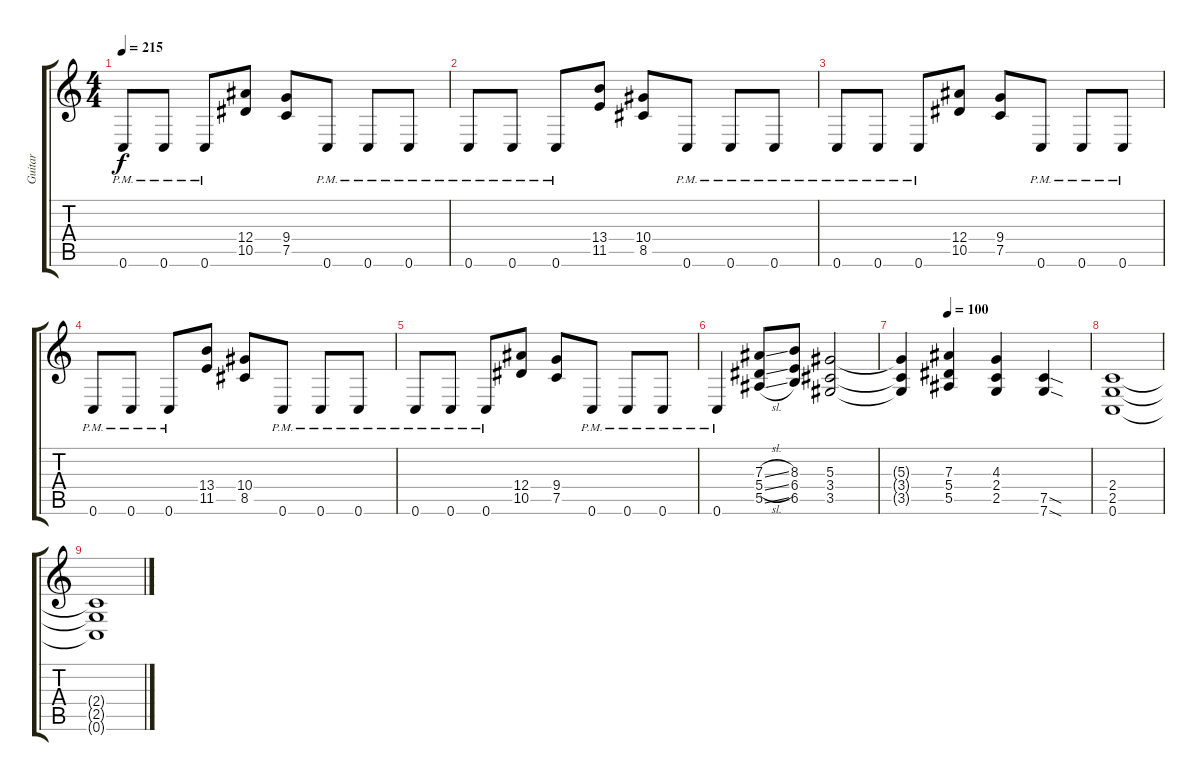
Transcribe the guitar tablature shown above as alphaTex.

\track ("Guitar" "Guitar") {instrument distortionguitar}
\staff {score tabs}
\tuning (C4 G3 Eb3 Bb2 F2 C2) {hide}
\ts (4 4)
\tempo 215
\clef g2
\ks c
0.6{pm}.8{dy f} 0.6{pm}.8 0.6{pm}.8 (12.4 10.5).8 (9.4 7.5).8 0.6{pm}.8 0.6{pm}.8 0.6{pm}.8 |
0.6{pm}.8 0.6{pm}.8 0.6{pm}.8 (13.4 11.5).8 (10.4 8.5).8 0.6{pm}.8 0.6{pm}.8 0.6{pm}.8 |
0.6{pm}.8 0.6{pm}.8 0.6{pm}.8 (12.4 10.5).8 (9.4 7.5).8 0.6{pm}.8 0.6{pm}.8 0.6{pm}.8 |
0.6{pm}.8 0.6{pm}.8 0.6{pm}.8 (13.4 11.5).8 (10.4 8.5).8 0.6{pm}.8 0.6{pm}.8 0.6{pm}.8 |
0.6{pm}.8 0.6{pm}.8 0.6{pm}.8 (12.4 10.5).8 (9.4 7.5).8 0.6{pm}.8 0.6{pm}.8 0.6{pm}.8 |
0.6{pm}.4 (7.3{sl} 5.4{sl} 5.5{sl}).8 (8.3 6.4 6.5).8 (5.3 3.4 3.5).2 |
\tempo (100 0.25)
(5.3{t} 3.4{t} 3.5{t}).4 (7.3 5.4 5.5).4 (4.3 2.4 2.5).4 (7.5{sod} 7.6{sod}).4 |
(2.4 2.5 0.6).1 |
(2.4{t} 2.5{t} 0.6{t}).1
